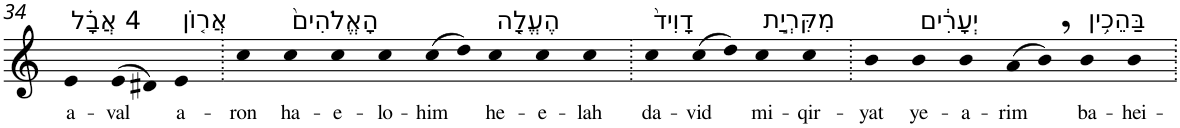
**kern	**text
*part1	*part1
*staff1	*staff1
*I"Piano	*
*I'Pno	*
!!LO:PB:g=z
*clefG2	*
*k[]	*
=34	=34
!LO:TX:a:t=4 אֲבָ֗ל	!
!	!LO:LY:b
4e	a-
!	!LO:LY:b
(>8e	-val
8d#X)	.
!LO:TX:a:t=אֲר֤וֹן	!
!	!LO:LY:b
4e	a-
=35.	=35.
!	!LO:LY:b
4cc	-ron
!LO:TX:a:t=הָאֱלֹהִים֙	!
!	!LO:LY:b
4cc	ha-
!	!LO:LY:b
4cc	-e-
!	!LO:LY:b
4cc	-lo-
!	!LO:LY:b
(>8cc	-him
8dd)	.
!LO:TX:a:t=הֶעֱלָ֤ה	!
!	!LO:LY:b
4cc	he-
!	!LO:LY:b
4cc	-e-
!	!LO:LY:b
4cc	-lah
=36.	=36.
!LO:TX:a:t=דָוִיד֙	!
!	!LO:LY:b
4cc	da-
!	!LO:LY:b
(>8cc	-vid
8dd)	.
!LO:TX:a:t=מִקִּרְיַ֣ת	!
!	!LO:LY:b
4cc	mi-
!	!LO:LY:b
4cc	-qir-
=37.	=37.
!	!LO:LY:b
4b	-yat
!LO:TX:a:t=יְעָרִ֔ים	!
!	!LO:LY:b
4b	ye-
!	!LO:LY:b
4b	-a-
!	!LO:LY:b
(>8a	-rim
8b,)	.
!LO:TX:a:t=בַּהֵכִ֥ין	!
!	!LO:LY:b
4b	ba-
!	!LO:LY:b
4b	-hei-
=.	=.
*-	*-
